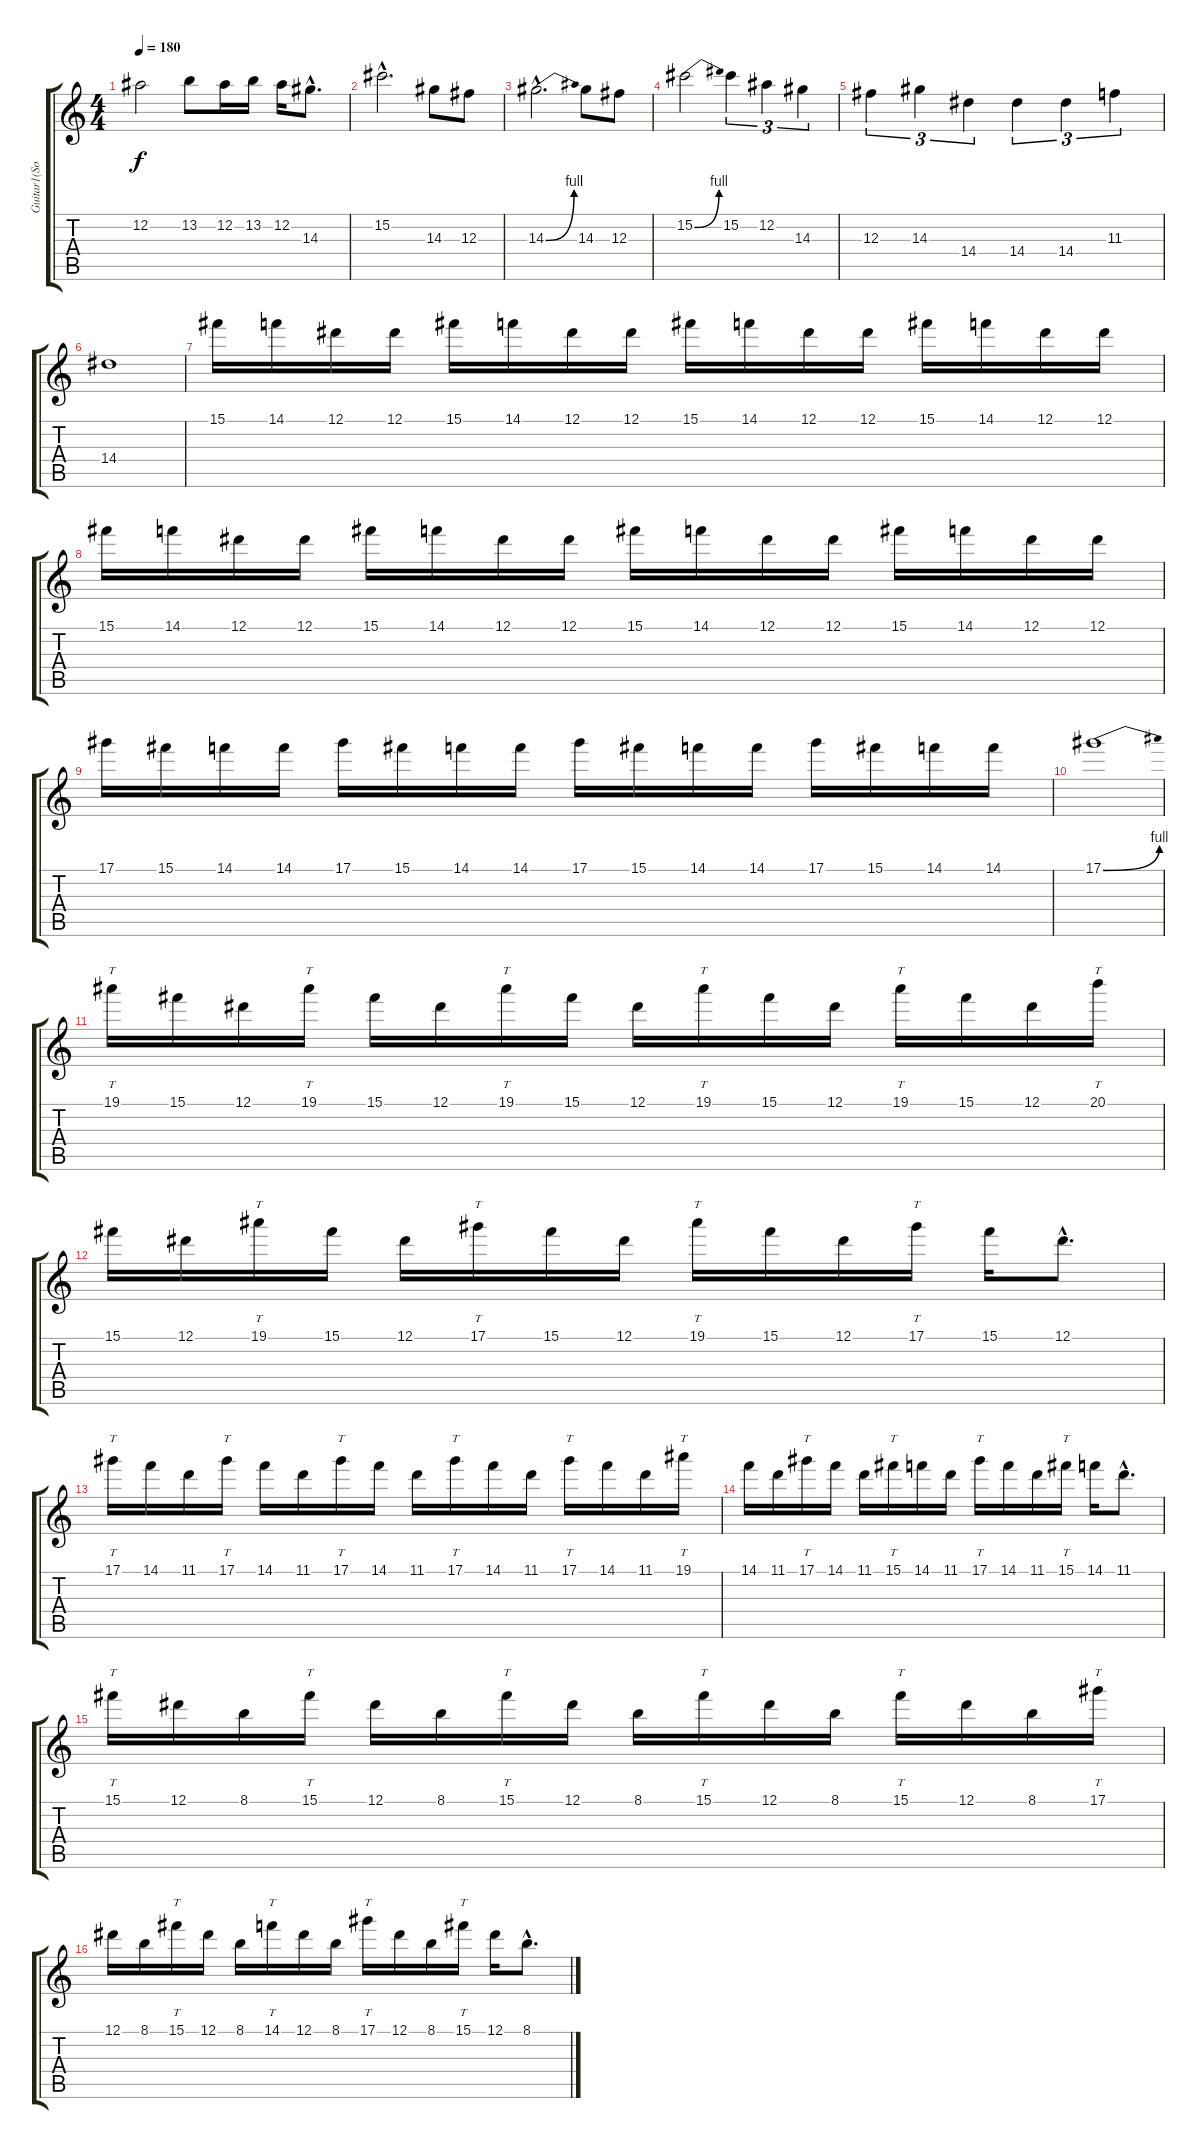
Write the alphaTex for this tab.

\track ("Guitar1(Solo)" "Guitar1(So") {instrument distortionguitar}
\staff {score tabs}
\tuning (Eb4 Bb3 Gb3 Db3 Ab2 Eb2) {hide}
\ts (4 4)
\tempo 180
\clef g2
\ks c
12.2.2{dy f} 13.2.8 12.2.16 13.2.16 12.2.16 14.3{hac}.8{d} |
15.2{hac}.2{d} 14.3.8 12.3.8 |
14.3{be (bend 0 0 60 4) hac}.2{d} 14.3.8 12.3.8 |
15.2{be (bend 0 0 60 4)}.2 15.2.4{tu (3 2)} 12.2.4{tu (3 2)} 14.3.4{tu (3 2)} |
12.3.4{tu (3 2)} 14.3.4{tu (3 2)} 14.4.4{tu (3 2)} 14.4.4{tu (3 2)} 14.4.4{tu (3 2)} 11.3.4{tu (3 2)} |
14.4.1 |
15.1.16 14.1.16 12.1.16 12.1.16 15.1.16 14.1.16 12.1.16 12.1.16 15.1.16 14.1.16 12.1.16 12.1.16 15.1.16 14.1.16 12.1.16 12.1.16 |
15.1.16 14.1.16 12.1.16 12.1.16 15.1.16 14.1.16 12.1.16 12.1.16 15.1.16 14.1.16 12.1.16 12.1.16 15.1.16 14.1.16 12.1.16 12.1.16 |
17.1.16 15.1.16 14.1.16 14.1.16 17.1.16 15.1.16 14.1.16 14.1.16 17.1.16 15.1.16 14.1.16 14.1.16 17.1.16 15.1.16 14.1.16 14.1.16 |
17.1{be (bend 0 0 60 4)}.1 |
19.1.16{tt} 15.1.16 12.1.16 19.1.16{tt} 15.1.16 12.1.16 19.1.16{tt} 15.1.16 12.1.16 19.1.16{tt} 15.1.16 12.1.16 19.1.16{tt} 15.1.16 12.1.16 20.1.16{tt} |
15.1.16 12.1.16 19.1.16{tt} 15.1.16 12.1.16 17.1.16{tt} 15.1.16 12.1.16 19.1.16{tt} 15.1.16 12.1.16 17.1.16{tt} 15.1.16 12.1{hac}.8{d} |
17.1.16{tt} 14.1.16 11.1.16 17.1.16{tt} 14.1.16 11.1.16 17.1.16{tt} 14.1.16 11.1.16 17.1.16{tt} 14.1.16 11.1.16 17.1.16{tt} 14.1.16 11.1.16 19.1.16{tt} |
14.1.16 11.1.16 17.1.16{tt} 14.1.16 11.1.16 15.1.16{tt} 14.1.16 11.1.16 17.1.16{tt} 14.1.16 11.1.16 15.1.16{tt} 14.1.16 11.1{hac}.8{d} |
15.1.16{tt} 12.1.16 8.1.16 15.1.16{tt} 12.1.16 8.1.16 15.1.16{tt} 12.1.16 8.1.16 15.1.16{tt} 12.1.16 8.1.16 15.1.16{tt} 12.1.16 8.1.16 17.1.16{tt} |
12.1.16 8.1.16 15.1.16{tt} 12.1.16 8.1.16 14.1.16{tt} 12.1.16 8.1.16 17.1.16{tt} 12.1.16 8.1.16 15.1.16{tt} 12.1.16 8.1{hac}.8{d}
